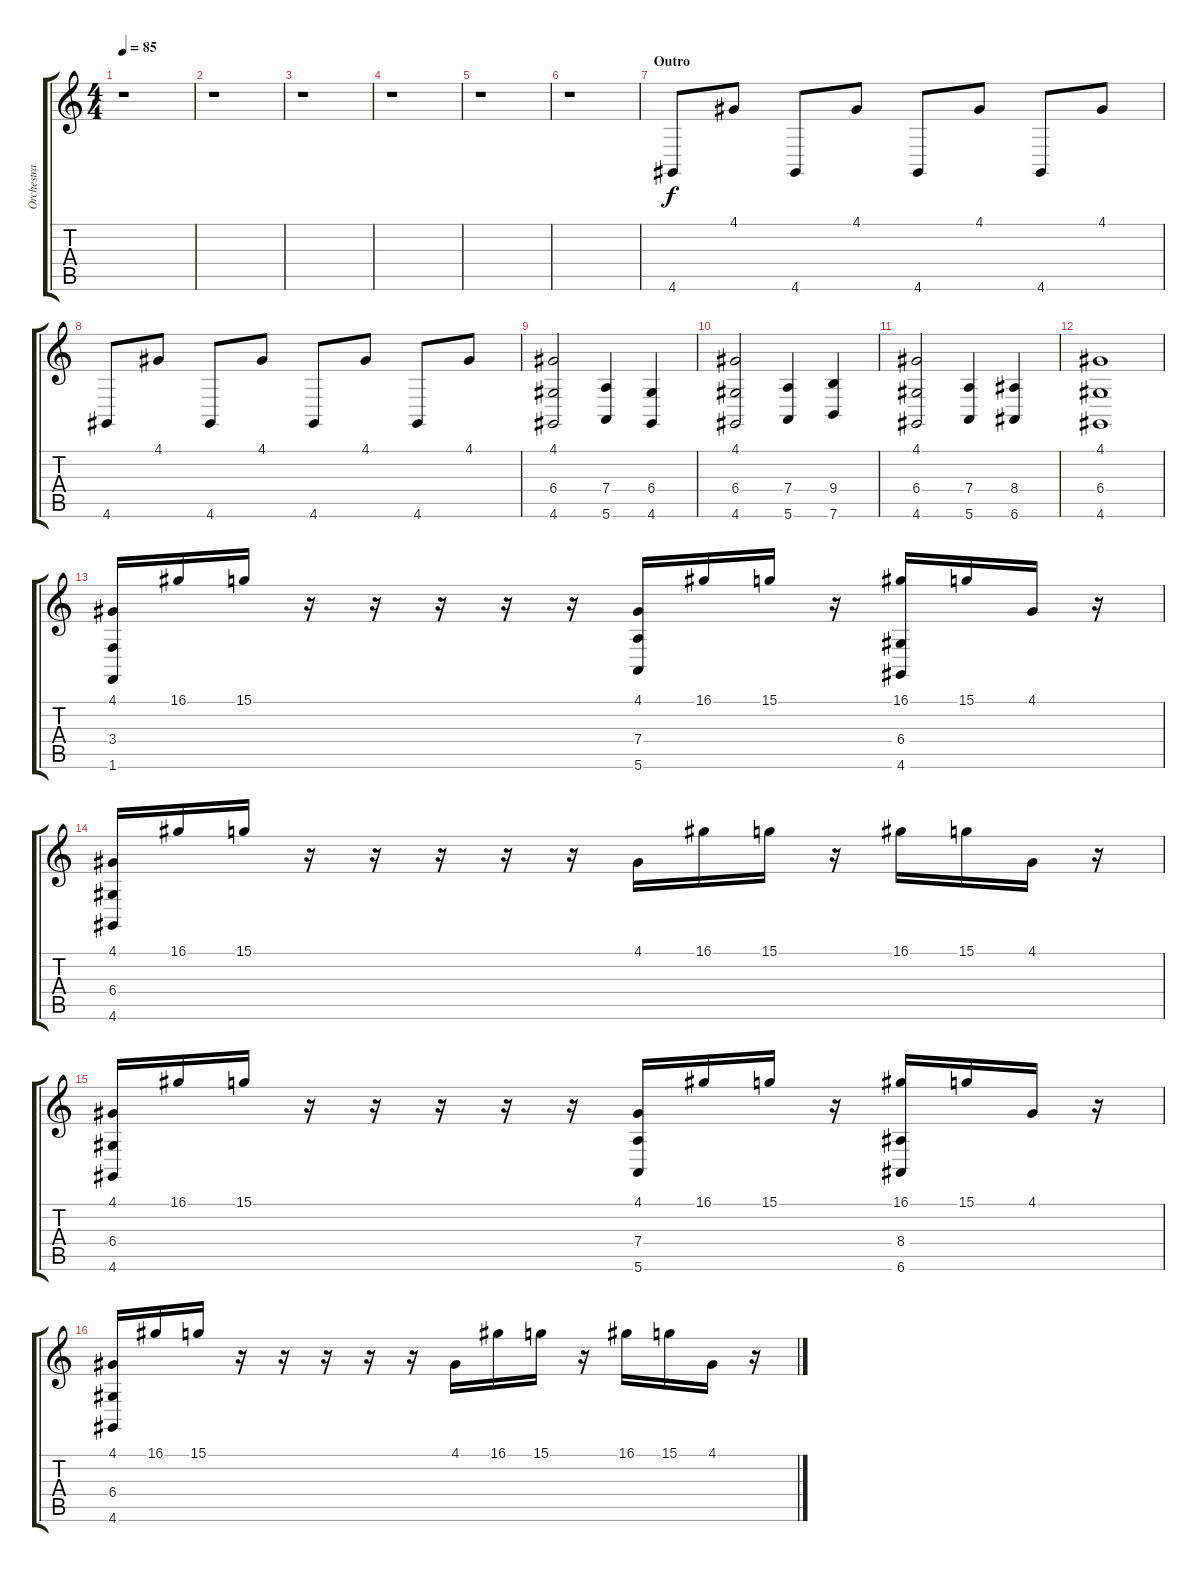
\track ("Orchestra" "Orchestra") {instrument orchestrahit}
\staff {score tabs}
\tuning (E4 B3 G3 D3 A2 E2) {hide}
\ts (4 4)
\tempo 85
\clef g2
\ks c
r.1{dy f} |
r.1 |
r.1 |
r.1 |
r.1 |
r.1 |
\section ("" "Outro")
4.6.8{volume 4} 4.1.8{volume 14} 4.6.8 4.1.8 4.6.8 4.1.8 4.6.8 4.1.8 |
4.6.8 4.1.8 4.6.8 4.1.8 4.6.8 4.1.8 4.6.8 4.1.8 |
(4.1 6.4 4.6).2 (7.4 5.6).4 (6.4 4.6).4 |
(4.1 6.4 4.6).2 (7.4 5.6).4 (9.4 7.6).4 |
(4.1 6.4 4.6).2 (7.4 5.6).4 (8.4 6.6).4 |
(4.1 6.4 4.6).1 |
(4.1 3.4 1.6).16 16.1.16 15.1.16 r.16 r.16 r.16 r.16 r.16 (4.1 7.4 5.6).16 16.1.16 15.1.16 r.16 (16.1 6.4 4.6).16 15.1.16 4.1.16 r.16 |
(4.1 6.4 4.6).16 16.1.16 15.1.16 r.16 r.16 r.16 r.16 r.16 4.1.16 16.1.16 15.1.16 r.16 16.1.16 15.1.16 4.1.16 r.16 |
(4.1 6.4 4.6).16 16.1.16 15.1.16 r.16 r.16 r.16 r.16 r.16 (4.1 7.4 5.6).16 16.1.16 15.1.16 r.16 (16.1 8.4 6.6).16 15.1.16 4.1.16 r.16 |
(4.1 6.4 4.6).16 16.1.16 15.1.16 r.16 r.16 r.16 r.16 r.16 4.1.16 16.1.16 15.1.16 r.16 16.1.16 15.1.16 4.1.16 r.16
